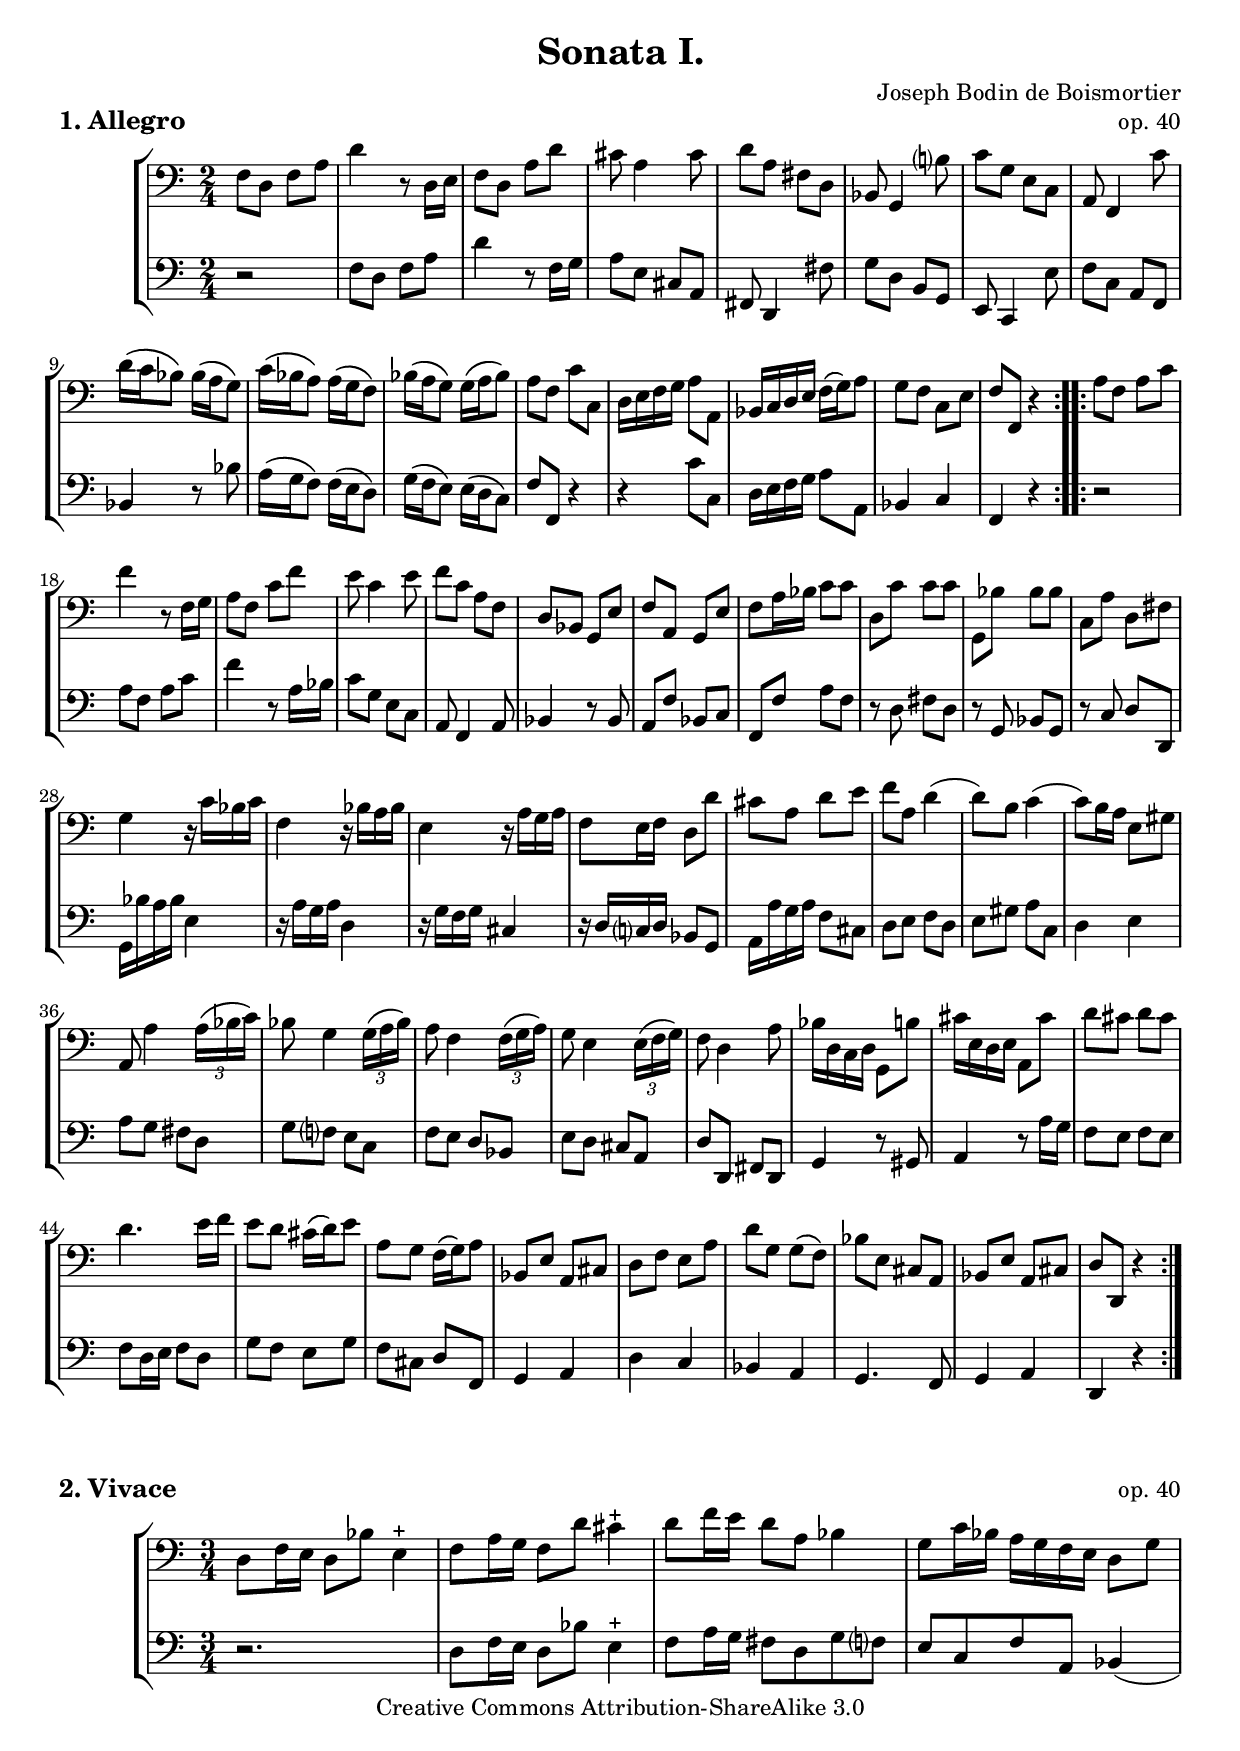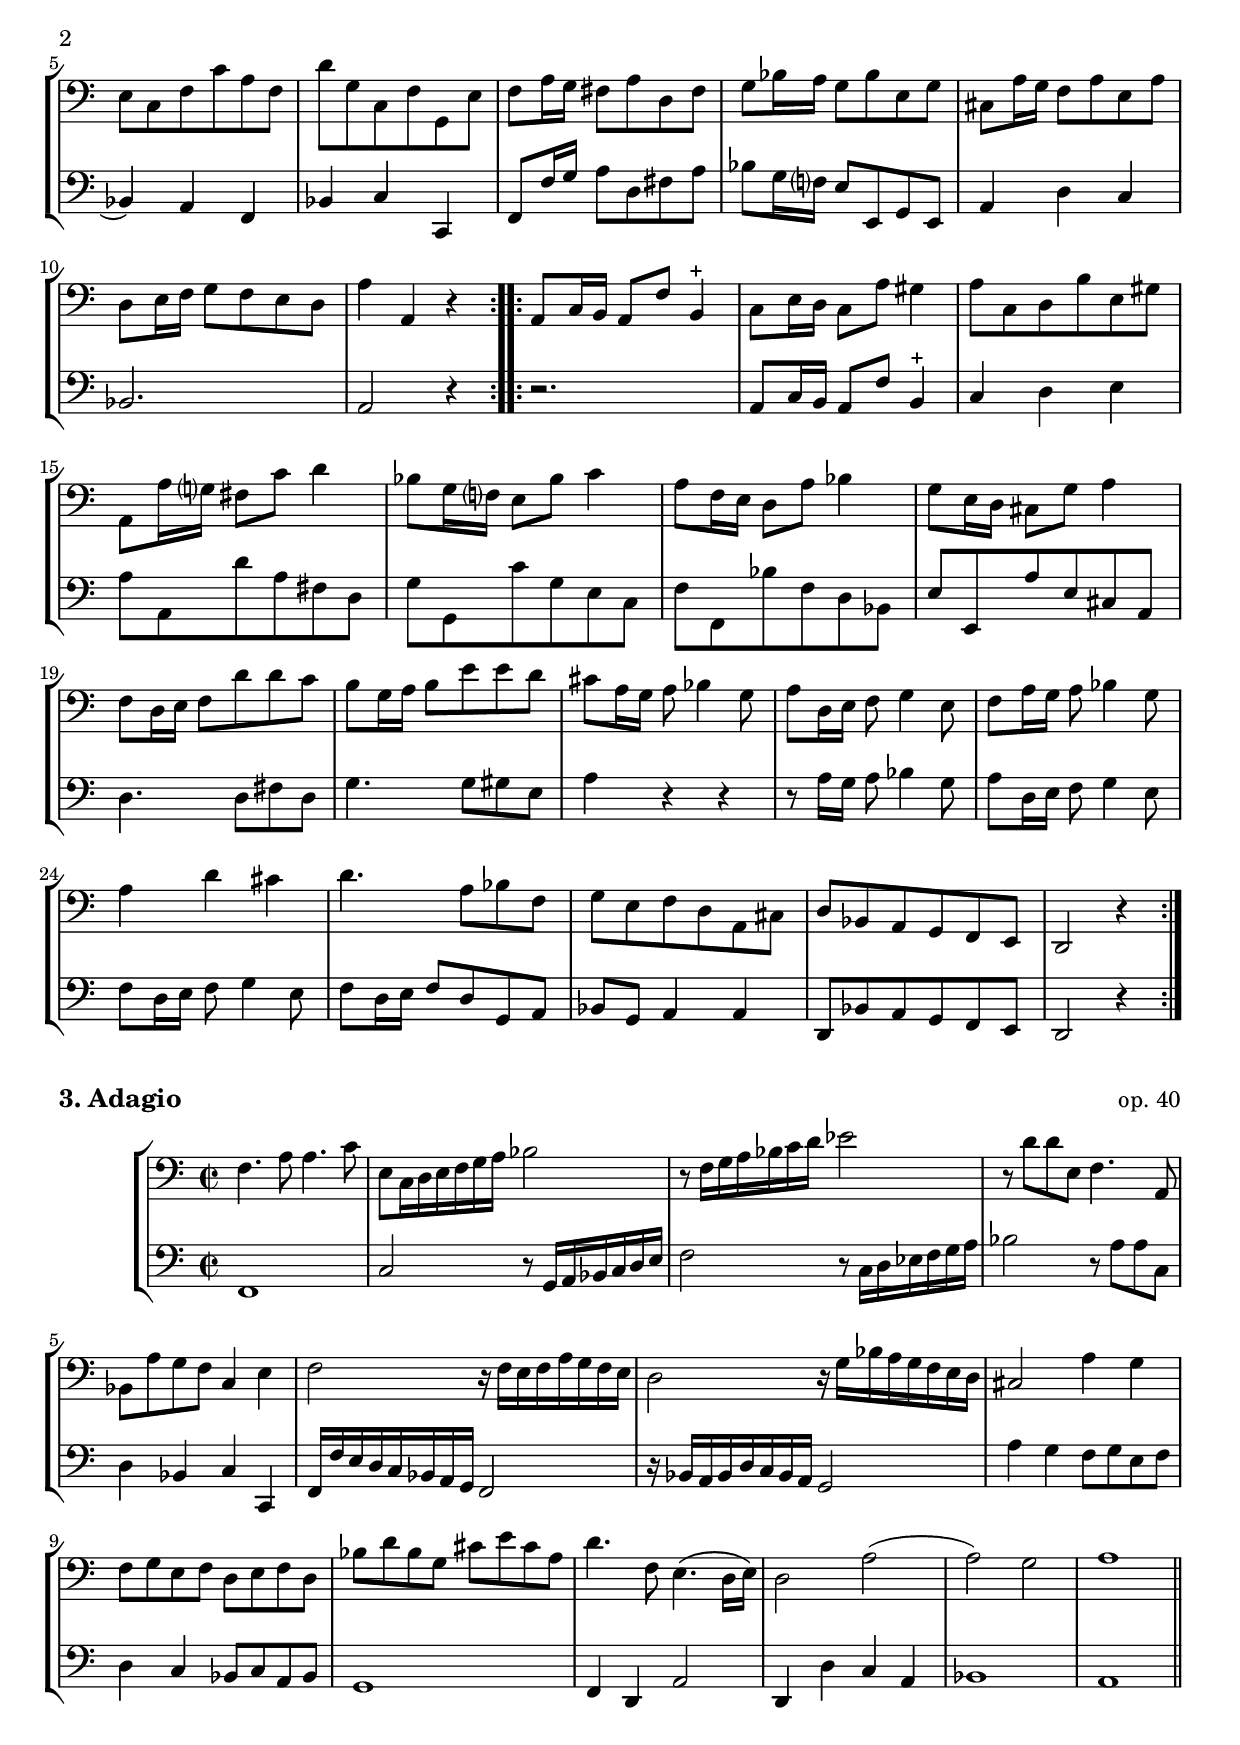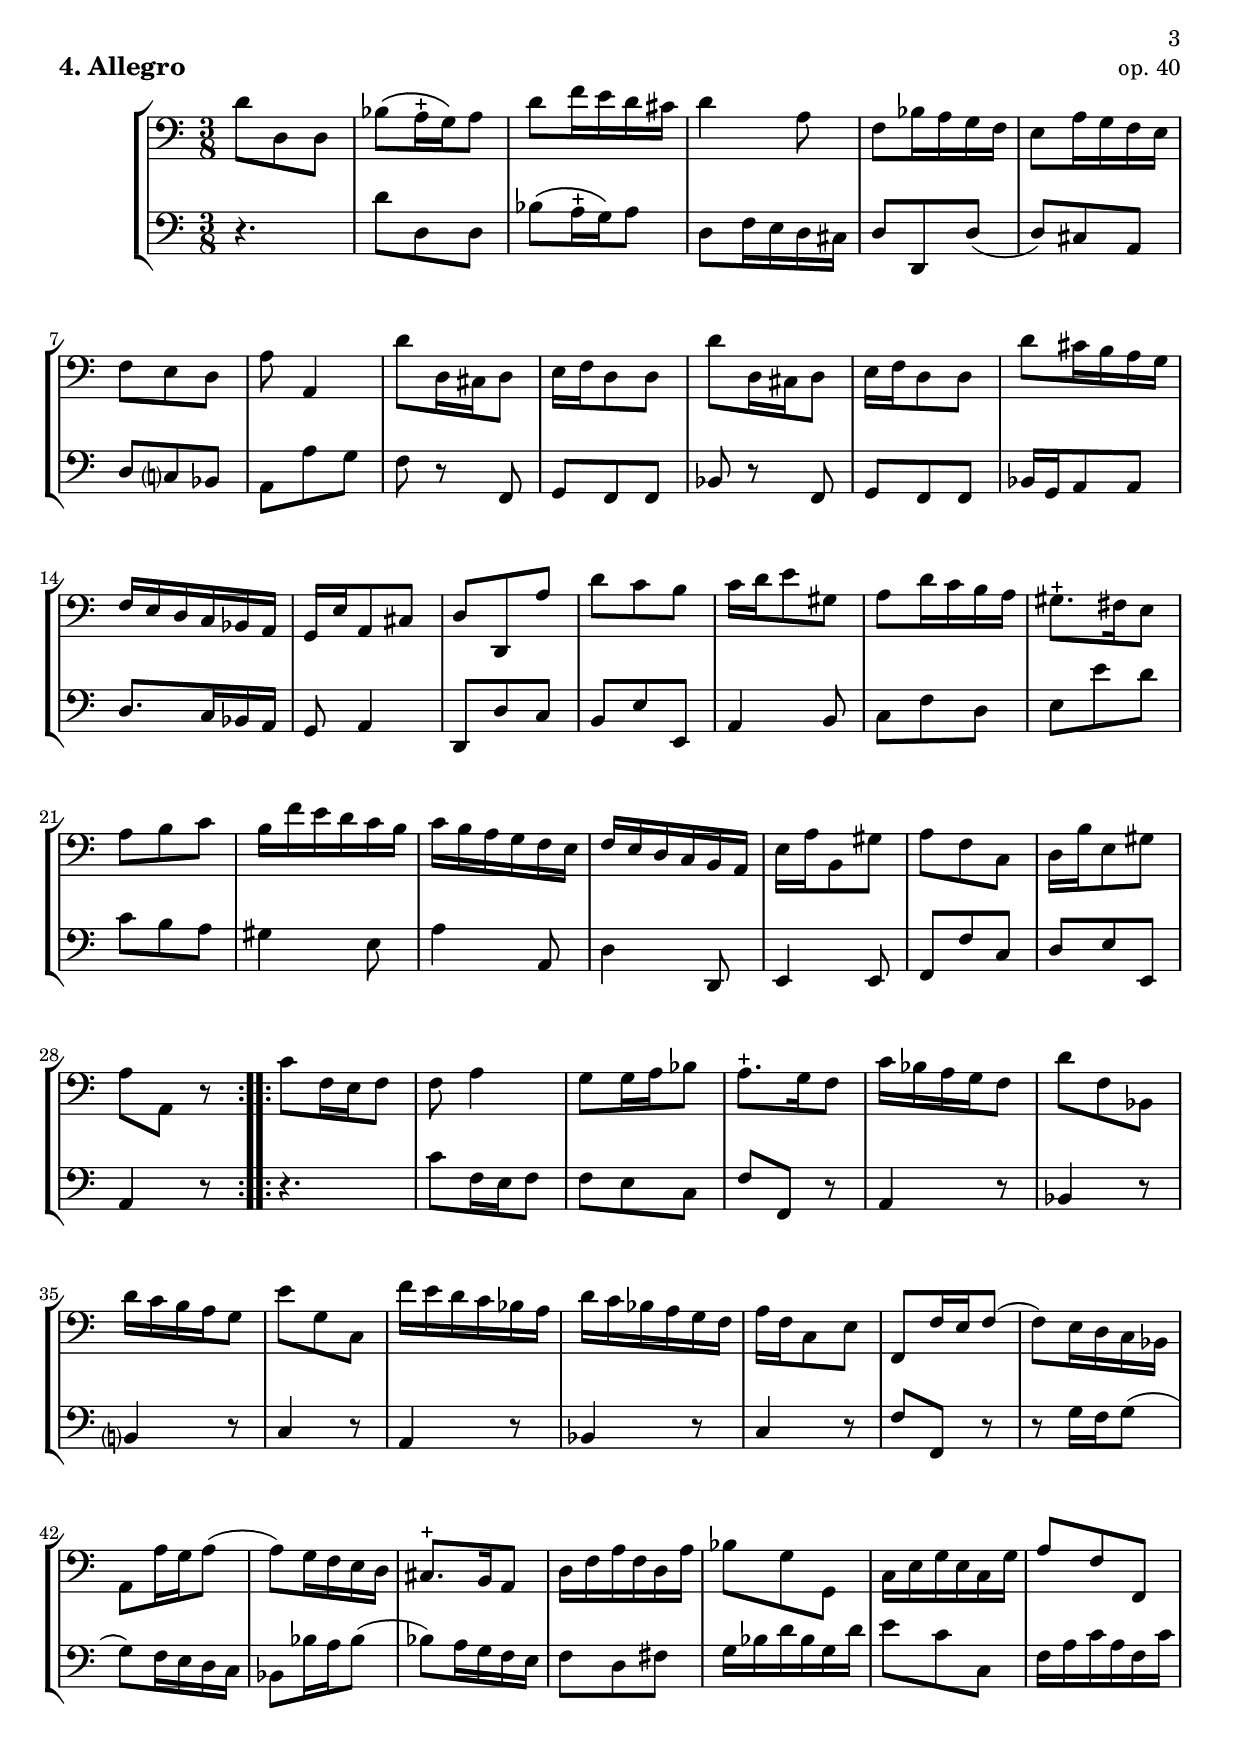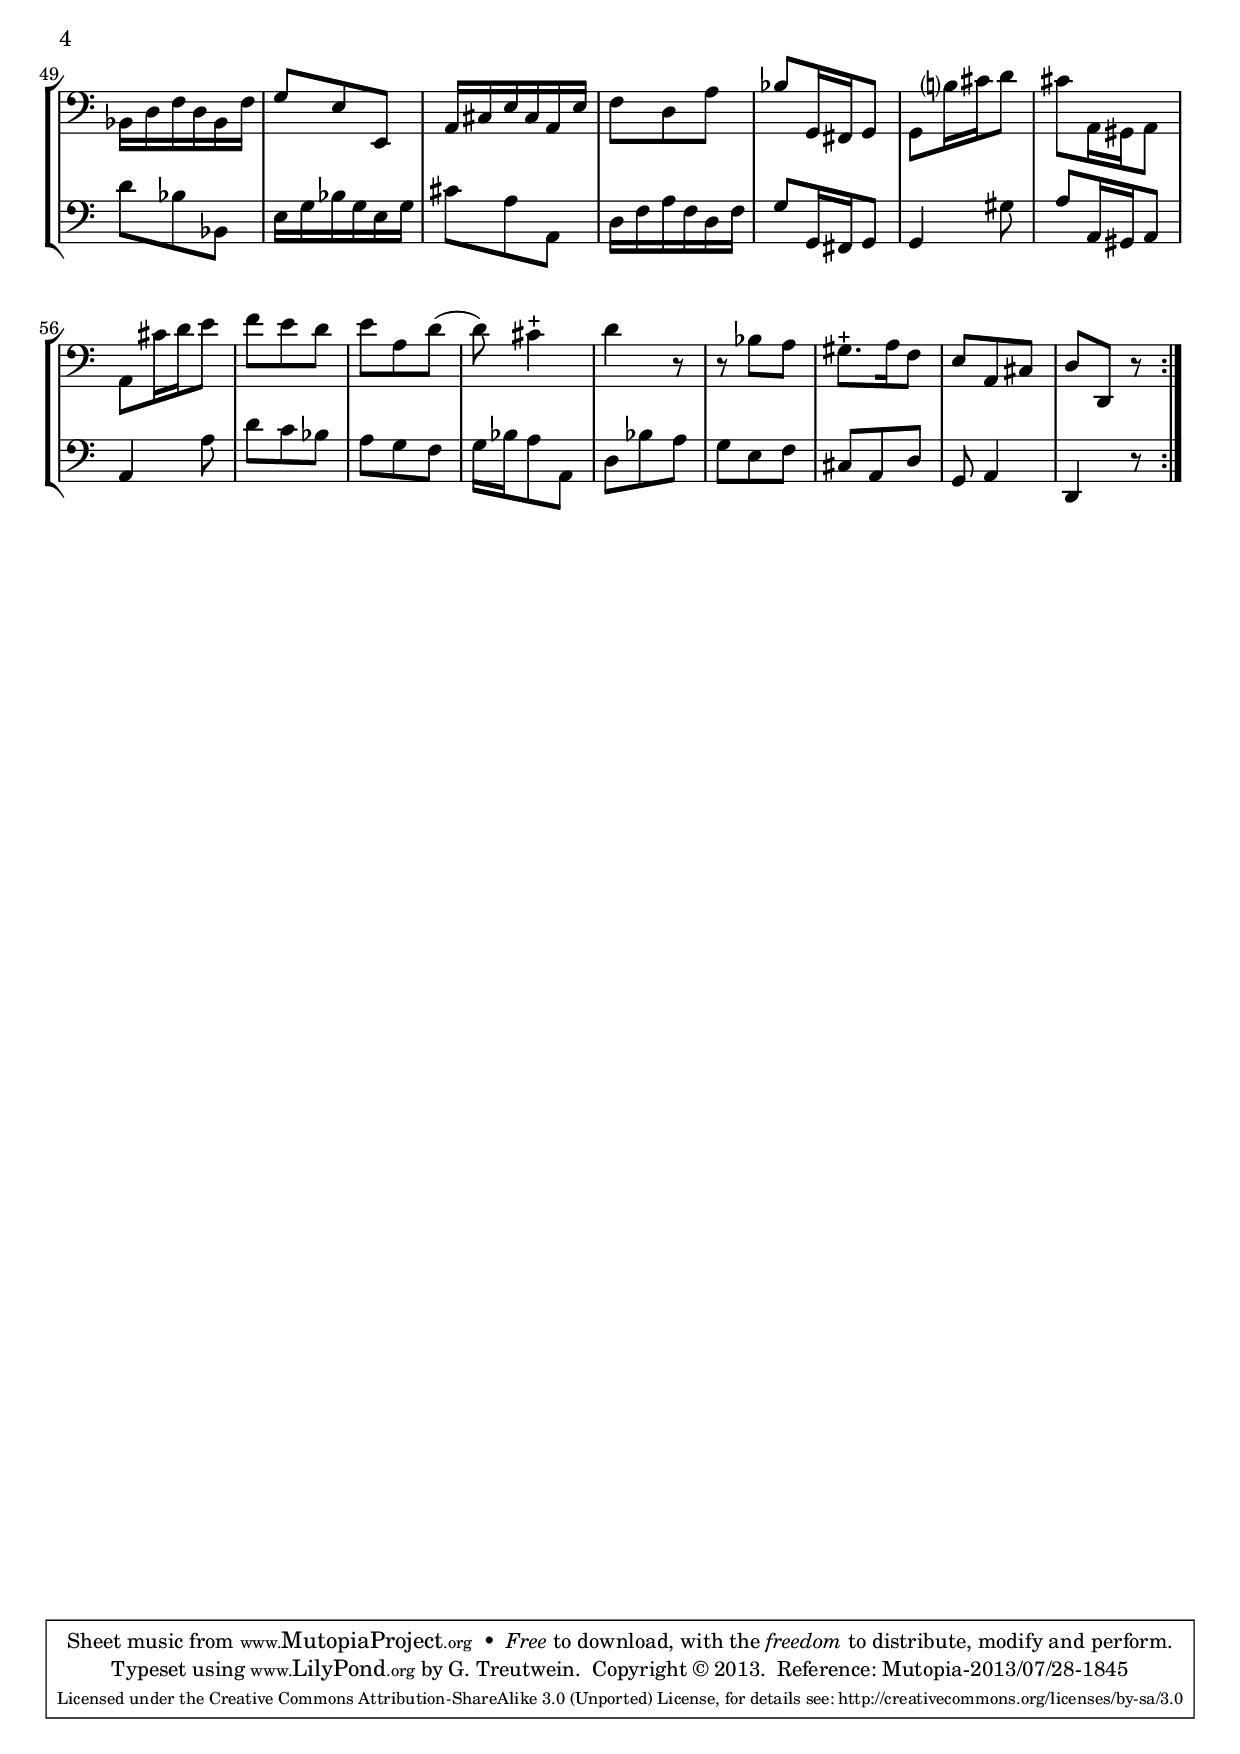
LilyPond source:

%#! /usr/local/lilypond/usr/bin/lilypond
%Lilypond Boismortier, op. 40, Sonate #1

\version "2.16.1"
\include "deutsch.ly"

\header {
  piece = "Sonata I."
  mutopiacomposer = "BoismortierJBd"
  composer = "Joseph Bodin de Boismortier"
  opus = "40"
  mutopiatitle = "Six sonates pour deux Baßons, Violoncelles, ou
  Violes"
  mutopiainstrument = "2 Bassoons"
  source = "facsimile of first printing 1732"
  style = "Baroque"
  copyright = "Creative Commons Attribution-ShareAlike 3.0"
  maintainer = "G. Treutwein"
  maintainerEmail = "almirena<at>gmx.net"
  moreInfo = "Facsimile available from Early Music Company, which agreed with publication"

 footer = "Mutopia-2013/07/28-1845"
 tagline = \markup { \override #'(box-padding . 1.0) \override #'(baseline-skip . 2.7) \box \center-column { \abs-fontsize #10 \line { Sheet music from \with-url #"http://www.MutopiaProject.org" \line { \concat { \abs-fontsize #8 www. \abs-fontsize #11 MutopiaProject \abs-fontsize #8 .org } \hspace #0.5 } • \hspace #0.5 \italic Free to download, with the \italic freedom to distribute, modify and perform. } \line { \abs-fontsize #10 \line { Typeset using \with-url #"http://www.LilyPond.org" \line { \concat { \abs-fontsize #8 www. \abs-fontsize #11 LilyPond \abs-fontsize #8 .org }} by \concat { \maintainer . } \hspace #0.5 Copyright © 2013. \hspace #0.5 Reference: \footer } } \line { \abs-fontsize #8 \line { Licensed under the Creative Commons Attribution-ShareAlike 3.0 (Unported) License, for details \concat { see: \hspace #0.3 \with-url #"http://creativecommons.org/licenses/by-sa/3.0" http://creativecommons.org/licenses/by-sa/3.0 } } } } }
}

\paper {
   first-page-number = 1
}


% Erster Satz -------------------------------
  fagotteinsa = \relative c {
	\repeat volta 2
	{
	 f8 d f a|
	 d4 r8 d,16 e|
	 f8 d a' d|
	 cis8 a4 cis8|
	 d8 a fis d|
	 b8 g4 h'8|
	 c8 g e c|
	 a8 f4 c''8|
	 d16\( c b8\) b16\( a g8\)
	 %Zeile 2
	 c16\( b a8\) a16\( g f8\) |
	 b16\(a g8\) g16\( a b8\)|
	 a8 f c' c,|
	 d16 e f g a8 a,|
	 b16 c d e  f\(g\) a8|
	 g8 f c e|
	 f8 f, r4 |}
	 \repeat volta 2 {
	   a'8 f a c|
	 %Zeile 3
	   f4 r8 f,16 g| 
	   a8 f c ' f|
	   e8 c4 e8|
	   f8 c a f|
	   d8 b g e'|
	   f8 a, g e'|
	   f8 a16 b c8 c|
	   d,8 c' c c|
	   g,8 b' b b|
	   c,8 a' d, fis|
	 %Zeile 4
	 g4 r16 c b c|
	 f,4 r16 b a b|
	 e,4 r16 a g a|
	 f8 e16 f d8 d'|
	 cis8 a d e|
	 f8 a, d4(|
	 d8) h c4(|
	 c8) h16 a e8 gis|
	 a,8 a'4 \times 2/3 {a16\( b c\)}|
	 %Zeile 5
	 b8 g4 \times 2/3 {g16\( a b\)}|
	 a8 f4 \times 2/3 {f16\( g a\)}|
	 g8 e4 \times 2/3 {e16\( f g\)}|
	 f8 d4 a'8|
	 b16 d, c d g,8 h'|
	 cis16 e, d e a,8 cis'|
	 d8 cis d cis|
	 d4. e16 f|
	 %Zeile 6
	  e8 d cis16\( d\) e8|
	  a,8 g  f16\( g\) a8|
	  b,8 e a, cis|
	  d8 f e a|
	  d8 g, g\( f\)|
	  b8 e, cis a|
	  b8 e a, cis|
	  d8 d, r4
	 }


  }

  fagotteinsb = \relative c {
	\repeat volta 2
	{
	  r2|
	  f8 d f a|
	  d4 r8 f,16 g|
	  a8 e cis a|
	  fis8 d4 fis'8|
	  g8 d h g|
	  e8 c4 e'8|
	  f8 c a f|
	  b4 r8 b'8|
	 %Zeile 2
	 a16\( g f8\) f16\( e d8\)|
	 g16\( f e8\) e16\( d c8\)|
	 f8 f, r4|
	 r4 c''8 c,|
	 d16 e f g a8 a,|
	 b4 c|
	 f,4 r|
   }

	 \repeat volta 2 {
	   r2
	 %Zeile 3
	 a'8 f a c|
	 f4 r8 a,16 b|
	 c8 g e c|
	 a8 f4 a8|
	 b4 r8 b| 
	 a8 f' b, c|
	 f,8 f' a f|
	 r8 d fis d|
	 r8 g, b g|
	 r8 c d d,|
	 %Zeile 4
	 g16 b' a b e,4|
	 r16 a g a d,4|
	   r16 g f g cis,4|
	   r16 d c d b8 g|
	   a16 a' g a f8 cis|
	   d8 e f d|
	   e8 gis a c,|
	   d4 e|
	   a8 g fis d|
	 %Zeile 5
	   g8 f e c|
	   f8 e d b|
	   e8 d cis a|
	   d8 d, fis d|
	   g4 r8 gis|
	   a4 r8 a'16 g|
	   f8 e f e|
	   f8 d16 e f8 d|
	 %Zeile 6
	 g8 f e g|
	 f8 cis d f,|
	 g4 a|
	 d4 c|
	 b4 a|
	 g4. f8|
	 g4 a|
	 d,4 r
	 }


  }

% Zweiter Satz -------------------------------

  fagottzweia = \relative c {
	\repeat volta 2
	{
	d8 f16 e d8 b' e,4-+|
	f8 a16 g  f8 d' cis4-+|
	d8 f16 e d8 a b4|
	g8 c16 b a g f e d8 g|
	e8 c f c' a f|
	d'8 g, c, f g, e'|
	% Zeile 2
	f8 a16 g fis8 a d, fis|
	g8 b16 a  g8 b e, g|
	cis,8 a'16 g f8 a e a |
    d,8 e16 f  g8 f e d|
    a'4 a, r
  	}
	\repeat volta 2 {
	  a8 c16 h a8 f' h,4-+|
	  c8 e16 d c8 a' gis4|
	  % Zeile 3
	  a8 c, d h' e, gis|
	  a,8 a'16 g  fis8 c' d4|
	  b8 g16 f  e8 b' c4|
	  a8 f16 e  d8 a' b4|
	  g8 e16 d  cis8 g' a4|
	  f8 d16 e  f8 d' d c|
	  h8 g16 a h8 e e d|
	  % Zeile 4
	  cis8 a16 g  a8 b4 g8|
	  a8 d,16 e  f8 g4 e8|
	  f8 a16 g a8 b4 g8|
	  a4 d cis|
	  d4. a8 b f|
	  g8 e f d a cis|
	  d8 b a g f e|
	  d2 r4|
	  }
	}

	fagottzweib = \relative c {
	  \repeat volta 2 {
		r2.|
		d8 f16 e d8 b' e,4-+|
		f8 a16 g fis8 d g f?| %letztes f original: fis|
		e8 c f a, b4(|
		b4) a f|
		b4 c c,|
	  % Zeile 2
		f8 f'16 g a8 d, fis a|
		b8 g16 f e8 e, g e|
		a4 d c|
		b2.|
		a2 r4|
		}
	  \repeat volta 2 {
		r2.|
		a8 c16 h a8 f' h,4-+|
	  % Zeile 3
		c4 d e|
		a8 a, d' a fis d|
		g8 g, c' g e c|
		f8 f, b' f d b|
		e8 e, a' e cis a|
		d4. d8 fis d|
		g4. g8 gis e|
	  % Zeile 4
		a4 r r |
		r8 a16 g a8 b4 g8|
		a8 d,16 e f8 g4 e8|
		f8 d16 e f8 g4 e8|
		f8 d16 e f8 d g, a|
		b8 g a4 a|
		d,8 b' a g f e|
		d2 r4|
	  }

	}

% Dritter Satz -------------------------------
	fagottdreia = \relative c {
	  f4. a8 a4. c8|
	  e,8 c16 d e f g a b2|
	  r8 f16 g a b c d es2|
	  r8 d d e, f4. a,8|
	  b8 a' g f c4 e|
	  f2 r16 f e f a g f e|
	  d2 r16 g b a g f e d|
	  cis2 a'4 g|
	  f8 g e f d e f d|
	  b'8 d b g cis e cis a|
	  d4. f,8 e4.\( d16 e\)|
	  d2 a'(|
	  a2) g|
	  a1|
	}
	fagottdreib = \relative c {
	  f,1|
	  c'2 r8 g16 a b c d e|
	  f2 r8 c16 d es f g a|
	  b2 r8 a a c,|
	  d4 b c c,|
	  f16 f' e d c b a g f2|
	  r16 b a b d c b a g2|
	  a'4 g f8 g e f|
	  d4 c b8 c a b|
	  g1|
	  f4 d a'2|
	  d,4 d' c a|
	  b1|
	  a1|
	}

% Vierter Satz -------------------------------
	fagottviera = \relative c' {
	  \repeat volta 2 {
	  d8 d, d|
	  b'8\( a16-+ g\) a8|
	  d8 f16 e d cis|
	  d4 a8|
	  f8 b16 a g f|
	  e8 a16 g f e|
	  f8 e d|
	  a'8 a,4|
	  d'8 d,16 cis d8|
	  e16 f d8 d|
	  d'8 d,16 cis d8|
	  %Zeile 2
	  e16 f d8 d|
	  d'8 cis16 h a g|
	  f16 e d c b a|
	  g16 e' a,8 cis|
	  d8 d, a''|
	  d8 c h|
	  c16 d e8 gis,|
	  a8 d16 c h a|
	  gis8.-+ fis16 e8 |
	  a8 h c|
	  h16 f' e d c h|
	  %Zeile 3
	  c16 h a g f e|
	  f16 e d c h a|
	  e'16 a h,8 gis'|
	  a8 f c|
	  d16 h' e,8 gis|
	  a8 a, r}
	 \repeat volta 2 {
	   c'8 f,16 e f8| f8 a4|
	   g8 g16 a b8|
	   a8.-+ g16 f8| c'16 b a g f8|
	  %Zeile 4
	   d'8 f, b,|
	   d'16 c h a g8|
	   e'8 g, c,|
	   f'16 e d c b a|
	   d16 c b a g f| 
	   a16 f c8 e|
	   f,8 f'16 e f8(|
	   f8) e16 d c b|
	   a8 a'16 g a8(|
	   a8) g16 f e d|
	  %Zeile 5
	  cis8.-+ h16 a8|
	  d16 f a f d a'|
	  b8 g g,|
	  c16 e g e c g'|
	  a8 f f,|
	  b16 d f d b f'|
	  g8 e e,|
	  a16 cis e cis a e'|
	  f8 d a'|
	  %Zeile 6
	  b8 g,16 fis g8|
	  g8 h'16 cis d8|
	  cis8 a,16 gis a8|
	  a8 cis'16 d e8|
	  f8 e d|
	  e8 a, d(|
	  d8) cis4-+|
	  d4 r8|
	  r8 b8 a|
	  gis8.-+ a16 f8|
	  e8 a, cis|
	  d8 d, r|}

	}

	fagottvierb = \relative d' {
	  \repeat volta 2 {
		r4.|
		d8 d, d|
		b'8\( a16-+ g\) a8|
		d,8 f16 e d cis|
		d8 d, d'(|
		d8) cis a|
		d8 c b|
		a8 a' g|
		f8 r f,|
		g8 f f|
		b8 r f|
		%Zeile 2
		g8 f f |
		b16 g a8 a|
		d8. c16 b a|
		g8 a4|
		d,8 d' c|
		h8 e e,|
		a4 h8|
		c8 f d|
		e8 e' d|
		c8 h a|
		gis4 e8|
		%Zeile 3
		a4 a,8|
		d4 d,8|
		e4 e8|
		f8 f' c|
		d8 e e,|
		a4 r8|}
	\repeat volta 2 {
		r4. c'8 f,16 e f8|
		f8 e c|
		f8 f, r|
		a4 r8|
		%Zeile 4
		b4 r8|
		h4 r8|
		c4 r8|
		a4 r8|
		b4 r8|
		c4 r8|
		f8 f, r|
		r8 g'16 f g8(|
		g8) f16 e d c|
		b8 b'16 a b8(|
		%Zeile 5
		b8) a16 g f e|
		f8 d fis|
		g16 b d b g d'|
		e8 c c,|
		f16 a c a f c'|
		d8 b b,|
		e16 g b g e g|
		cis8 a a,|
		d16 f a f d f|
		%Zeile 6
		g8 g,16 fis g8|
		g4 gis'8|
		a8 a,16 gis a8|
		a4 a'8|
		d8 c b|
		a8 g f|
		g16 b a8 a,|
		d8 b' a|
		g8 e f|
		cis8 a d|
		g,8 a4|
		d,4 r8}
	}
	

  global = {
   \accidentalStyle "modern-cautionary" 
	\clef bass
	\key c \major
	   \set Staff.midiInstrument = #"bassoon"
  }


\book {

  \header {
	title = "Sonata I."
	composer = "Joseph Bodin de Boismortier"
	opus = "op. 40"
  }
  % Erster Satz -------------------------------
  \score {
	  \new StaffGroup <<
		\new Staff {\global \time 2/4 \fagotteinsa }
		\new Staff {\global \time 2/4 \fagotteinsb }
	  >>
	  \header { piece = \markup \large \bold {"1. Allegro"} }
	  \midi{
	  \tempo 4 = 100
	 }
	 \layout{}
	}

  % Zweiter Satz -------------------------------
  \score {


		\new StaffGroup << 
		  \new Staff {\global \time 3/4 \fagottzweia }
		  \new Staff {\global \time 3/4 \fagottzweib }
		>>
		\header { piece = \markup \large \bold {"2. Vivace" }}
		             \midi{
	  \tempo 4 = 100
	 }
	 \layout{}
  }
  % Dritter Satz -------------------------------
  \score {


		\new StaffGroup << 
		  \new Staff {\global \time 2/2 \fagottdreia \bar "||"}
		  \new Staff {\global \time 2/2 \fagottdreib \bar "||"}
		>>
		\header { piece = \markup \large \bold {"3. Adagio" }}
		\midi{
	  \tempo 4 = 80
	 }
	 \layout{}
  }
  \pageBreak
  % Vierter Satz -------------------------------
  \score {


		\new StaffGroup << 
		  \new Staff {\global \time 3/8 \fagottviera }
		  \new Staff {\global \time 3/8 \fagottvierb }
		>>
		\header { piece = \markup \large \bold {"4. Allegro" }}
		\midi{
	  \tempo 4 = 100
	 }
	 \layout{}
  }

} % book

